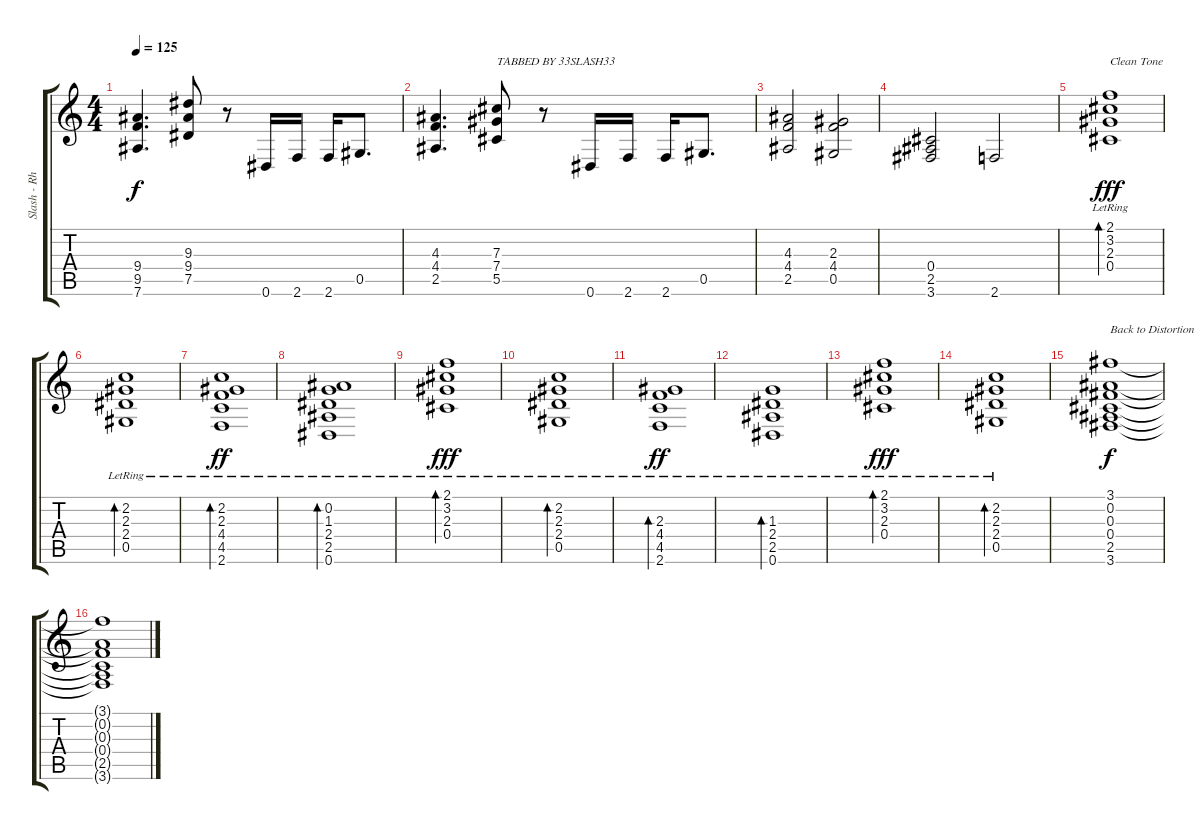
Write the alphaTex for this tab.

\track ("Slash - Rhythm Guitar" "Slash - Rh") {instrument distortionguitar}
\staff {score tabs}
\tuning (Eb4 Bb3 Gb3 Db3 Ab2 Eb2) {hide}
\ts (4 4)
\tempo 125
\clef g2
\ks c
(9.4 9.5 7.6).4{d dy f} (9.3 9.4 7.5).8 r.8 0.6.16 2.6.16 2.6.16 0.5.8{d} |
(4.3 4.4 2.5).4{d} (7.3 7.4 5.5).8{txt "TABBED BY 33SLASH33"} r.8 0.6.16 2.6.16 2.6.16 0.5.8{d} |
(4.3 4.4 2.5).2 (2.3 4.4 0.5).2 |
(0.4 2.5 3.6).2 2.6.2 |
(2.1{lr} 3.2{lr} 2.3{lr} 0.4{lr}).1{bd 480 txt "Clean Tone" dy fff instrument electricguitarclean} |
(2.2{lr} 2.3{lr} 2.4{lr} 0.5{lr}).1{bd 480} |
(2.2{lr} 2.3{lr} 4.4{lr} 4.5{lr} 2.6{lr}).1{bd 480 dy ff} |
(0.2{lr} 1.3{lr} 2.4{lr} 2.5{lr} 0.6{lr}).1{bd 480} |
(2.1{lr} 3.2{lr} 2.3{lr} 0.4{lr}).1{bd 480 dy fff} |
(2.2{lr} 2.3{lr} 2.4{lr} 0.5{lr}).1{bd 480} |
(2.3{lr} 4.4{lr} 4.5{lr} 2.6{lr}).1{bd 480 dy ff} |
(1.3{lr} 2.4{lr} 2.5{lr} 0.6{lr}).1{bd 480} |
(2.1{lr} 3.2{lr} 2.3{lr} 0.4{lr}).1{bd 480 dy fff} |
(2.2{lr} 2.3{lr} 2.4{lr} 0.5{lr}).1{bd 480} |
(3.1 0.2 0.3 0.4 2.5 3.6).1{txt "Back to Distortion" dy f instrument distortionguitar} |
(3.1{t} 0.2{t} 0.3{t} 0.4{t} 2.5{t} 3.6{t}).1
